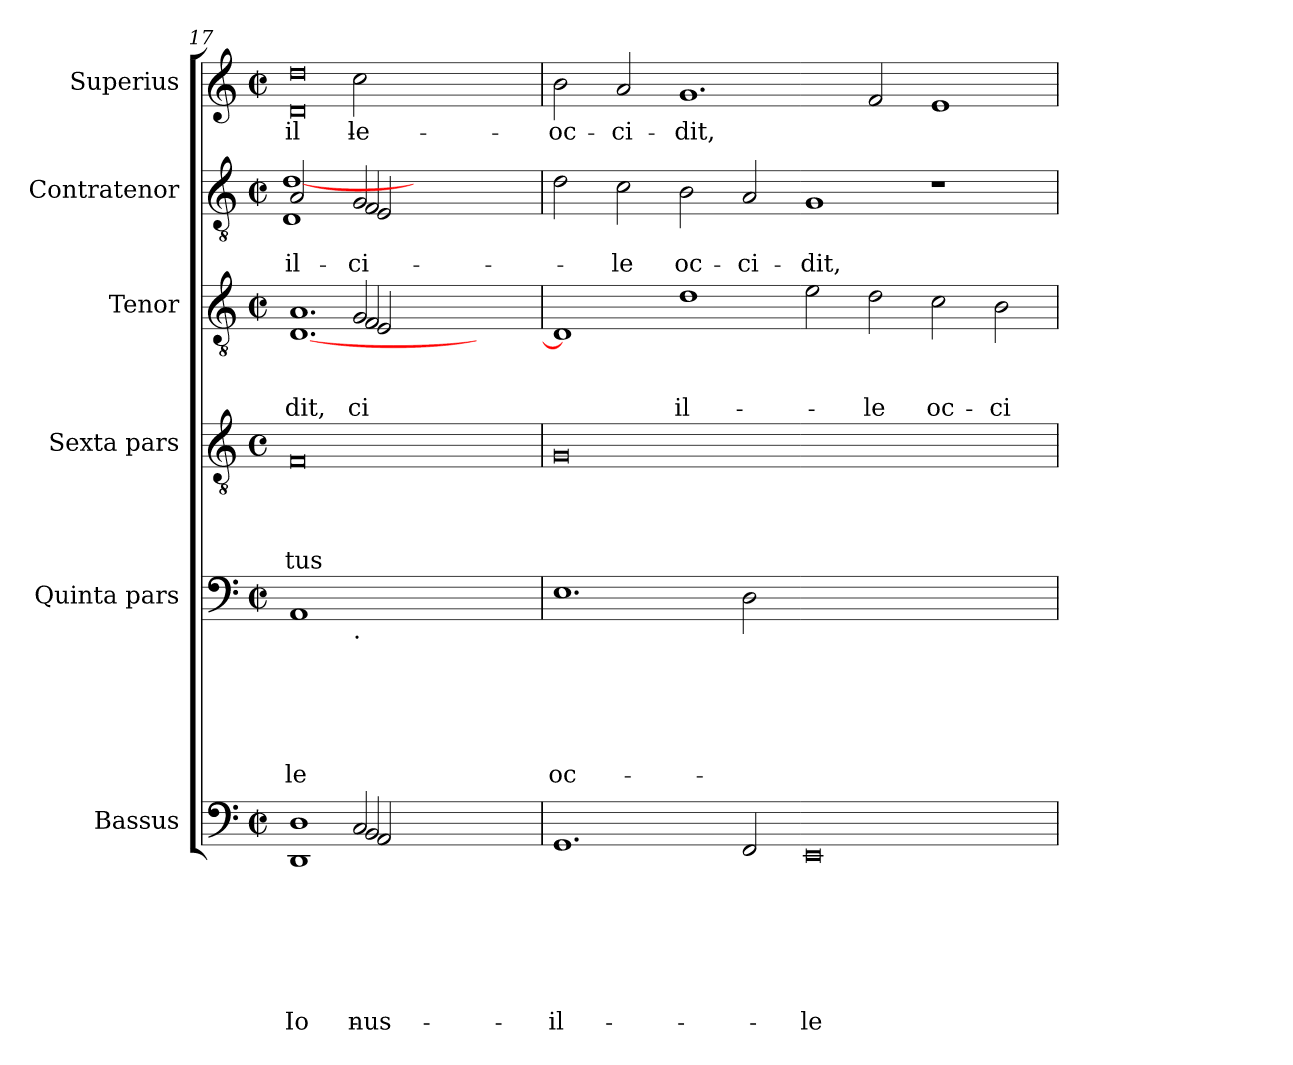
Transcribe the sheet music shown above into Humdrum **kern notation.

**kern	**text	**text	**text	**text	**text	**text	**text	**kern	**text	**text	**text	**text	**text	**text	**kern	**text	**text	**text	**text	**kern	**text	**text	**text	**kern	**text	**text	**kern	**text
*part6	*part6	*part6	*part6	*part6	*part6	*part6	*part6	*part5	*part5	*part5	*part5	*part5	*part5	*part5	*part4	*part4	*part4	*part4	*part4	*part3	*part3	*part3	*part3	*part2	*part2	*part2	*part1	*part1
*staff6	*staff6	*staff6	*staff6	*staff6	*staff6	*staff6	*staff6	*staff5	*staff5	*staff5	*staff5	*staff5	*staff5	*staff5	*staff4	*staff4	*staff4	*staff4	*staff4	*staff3	*staff3	*staff3	*staff3	*staff2	*staff2	*staff2	*staff1	*staff1
*I"Bassus	*	*	*	*	*	*	*	*I"Quinta pars	*	*	*	*	*	*	*I"Sexta pars	*	*	*	*	*I"Tenor	*	*	*	*I"Contratenor	*	*	*I"Superius	*
*clefF4	*	*	*	*	*	*	*	*clefF4	*	*	*	*	*	*	*clefGv2	*	*	*	*	*clefGv2	*	*	*	*clefGv2	*	*	*clefG2	*
*k[]	*	*	*	*	*	*	*	*k[]	*	*	*	*	*	*	*k[]	*	*	*	*	*k[]	*	*	*	*k[]	*	*	*k[]	*
*C:	*	*	*	*	*	*	*	*C:	*	*	*	*	*	*	*C:	*	*	*	*	*C:	*	*	*	*C:	*	*	*C:	*
*M2/2	*	*	*	*	*	*	*	*M2/2	*	*	*	*	*	*	*M4/4	*	*	*	*	*M2/2	*	*	*	*M2/2	*	*	*M2/2	*
*met(c|)	*	*	*	*	*	*	*	*met(c|)	*	*	*	*	*	*	*met(c)	*	*	*	*	*met(c|)	*	*	*	*met(c|)	*	*	*met(c|)	*
=17	=17	=17	=17	=17	=17	=17	=17	=17	=17	=17	=17	=17	=17	=17	=17	=17	=17	=17	=17	=17	=17	=17	=17	=17	=17	=17	=17	=17
!	!	!	!	!	!	!	!LO:LY:b	!	!	!	!	!	!	!LO:LY:b	!	!	!	!	!LO:LY:b	!	!	!	!LO:LY:b:rj	!	!	!LO:LY:b	!	!LO:LY:b:rj
*^	*	*	*	*	*	*	*	*^	*	*	*	*	*	*	*	*	*	*	*	*^	*	*	*	*^	*	*	*^	*
*	*^	*	*	*	*	*	*	*	*	*	*	*	*	*	*	*	*	*	*	*	*	*	*^	*	*	*	*	*^	*	*	*	*	*
*	*	*^	*	*	*	*	*	*	*	*	*	*	*	*	*	*	*	*	*	*	*	*	*	*	*^	*	*	*	*	*	*^	*	*	*	*	*
1DD 1D	2ryy	2ryy	2ryy	.	.	.	.	.	.	Io-	1AA	2ryy	.	.	.	.	.	-le	0F	.	.	.	-tus	[<1.D 1.A	2ryy	2ryy	2ryy	.	.	-dit,	2A/	2ryy	2ryy	1D [>1d	.	il-	0d 0dd	2ryy	il-
!	!	!	!	!	!	!	!	!	!	!	!	!LO:TX:b:t=.	!	!	!	!	!	!	!	!	!	!	!	!	!	!	!	!	!	!	!	!	!	!	!	!	!	!	!
!	!	!	!	!	!	!	!	!	!	!LO:LY:b	!	!	!	!	!	!	!	!	!	!	!	!	!	!	!	!	!	!	!	!	!	!	!	!	!	!	!	!	!
!	!	!	!	!	!	!	!	!	!	!LO:LY:b	!	!	!	!	!	!	!	!	!	!	!	!	!	!	!	!	!	!	!	!LO:LY:b	!	!	!	!	!	!	!	!	!
!	!	!	!	!	!	!	!	!	!	!	!	!	!	!	!	!	!	!	!	!	!	!	!	!	!	!	!	!	!	!LO:LY:b	!	!	!	!	!	!	!	!	!
!	!	!	!	!	!	!	!	!	!	!	!	!	!	!	!	!	!	!	!	!	!	!	!	!	!	!	!	!	!	!LO:LY:b:rj	!	!	!	!	!	!LO:LY:b	!	!	!
!	!	!	!	!	!	!	!	!	!	!	!	!	!	!	!	!	!	!	!	!	!	!	!	!	!	!	!	!	!	!	!	!	!	!	!	!LO:LY:b	!	!	!
!	!	!	!	!	!	!	!	!	!	!	!	!	!	!	!	!	!	!	!	!	!	!	!	!	!	!	!	!	!	!	!	!	!	!	!	!LO:LY:b	!	!	!LO:LY:b
.	2C/	2BB/	2AA/	.	.	.	.	.	.	-nus	.	1.ryy	.	.	.	.	.	.	.	.	.	.	.	.	2G/	2F/	2E/	.	.	-ci-	2G/	2F/	2E/	.	.	-ci-	.	2cc\	-le
1ryy	1ryy	1ryy	1ryy	.	.	.	.	.	.	.	1ryy	.	.	.	.	.	.	.	.	.	.	.	.	.	2ryy	2ryy	2ryy	.	.	.	1ryy	1ryy	1ryy	1ryy	.	.	.	1ryy	.
.	.	.	.	.	.	.	.	.	.	.	.	.	.	.	.	.	.	.	.	.	.	.	.	2ryy	2ryy	2ryy	2ryy	.	.	.	.	.	.	.	.	.	.	.	.
*	*	*	*	*	*	*	*	*	*	*	*	*	*	*	*	*	*	*	*	*	*	*	*	*	*	*	*	*	*	*	*v	*v	*v	*v	*	*	*	*	*
*v	*v	*v	*v	*	*	*	*	*	*	*	*	*	*	*	*	*	*	*	*	*	*	*	*	*	*	*	*	*	*	*	*	*	*	*v	*v	*
=18	=18	=18	=18	=18	=18	=18	=18	=18	=18	=18	=18	=18	=18	=18	=18	=18	=18	=18	=18	=18	=18	=18	=18	=18	=18	=18	=18	=18	=18	=18	=18	=18
!	!	!	!	!	!	!	!LO:LY:b	!	!	!	!	!	!	!	!LO:LY:b	!	!	!	!	!	!	!	!	!	!	!	!	!	!	!	!	!LO:LY:b
*	*	*	*	*	*	*	*	*v	*v	*	*	*	*	*	*	*	*	*	*	*	*v	*v	*v	*v	*	*	*	*	*	*	*	*
1.GG	.	.	.	.	.	.	il-	1.E	.	.	.	.	.	oc-	0G	.	.	.	.	1D]	.	.	.	2d\	.	.	2b\	oc-
!	!	!	!	!	!	!	!	!	!	!	!	!	!	!	!	!	!	!	!	!	!	!	!	!	!	!LO:LY:b	!	!LO:LY:b:rj
.	.	.	.	.	.	.	.	.	.	.	.	.	.	.	.	.	.	.	.	.	.	.	.	2c\	.	-le	2a/	-ci-
!	!	!	!	!	!	!	!	!	!	!	!	!	!	!	!	!	!	!	!	!	!	!	!LO:LY:b	!	!	!LO:LY:b	!	!LO:LY:b
.	.	.	.	.	.	.	.	.	.	.	.	.	.	.	.	.	.	.	.	1d	.	.	-il-	2B\	.	oc-	1.g	-dit,
!	!	!	!	!	!	!	!	!	!	!	!	!	!	!	!	!	!	!	!	!	!	!	!	!	!	!LO:LY:b	!	!
2FF/	.	.	.	.	.	.	.	2D\	.	.	.	.	.	.	.	.	.	.	.	.	.	.	.	2A/	.	-ci-	.	.
!	!	!	!	!	!	!	!LO:LY:b:rj	!	!	!	!	!	!	!	!	!	!	!	!	!	!	!	!	!	!	!LO:LY:b	!	!
0EE	.	.	.	.	.	.	-le	0ryy	.	.	.	.	.	.	0ryy	.	.	.	.	2e\	.	.	.	1G	.	-dit,	.	.
!	!	!	!	!	!	!	!	!	!	!	!	!	!	!	!	!	!	!	!	!	!	!	!LO:LY:b	!	!	!	!	!
.	.	.	.	.	.	.	.	.	.	.	.	.	.	.	.	.	.	.	.	2d\	.	.	-le	.	.	.	2f/	.
!	!	!	!	!	!	!	!	!	!	!	!	!	!	!	!	!	!	!	!	!	!	!	!LO:LY:b	!	!	!	!	!
.	.	.	.	.	.	.	.	.	.	.	.	.	.	.	.	.	.	.	.	2c\	.	.	oc-	1r	.	.	1e	.
!	!	!	!	!	!	!	!	!	!	!	!	!	!	!	!	!	!	!	!	!	!	!	!LO:LY:b	!	!	!	!	!
.	.	.	.	.	.	.	.	.	.	.	.	.	.	.	.	.	.	.	.	2B\	.	.	-ci-	.	.	.	.	.
=	=	=	=	=	=	=	=	=	=	=	=	=	=	=	=	=	=	=	=	=	=	=	=	=	=	=	=	=
*-	*-	*-	*-	*-	*-	*-	*-	*-	*-	*-	*-	*-	*-	*-	*-	*-	*-	*-	*-	*-	*-	*-	*-	*-	*-	*-	*-	*-
